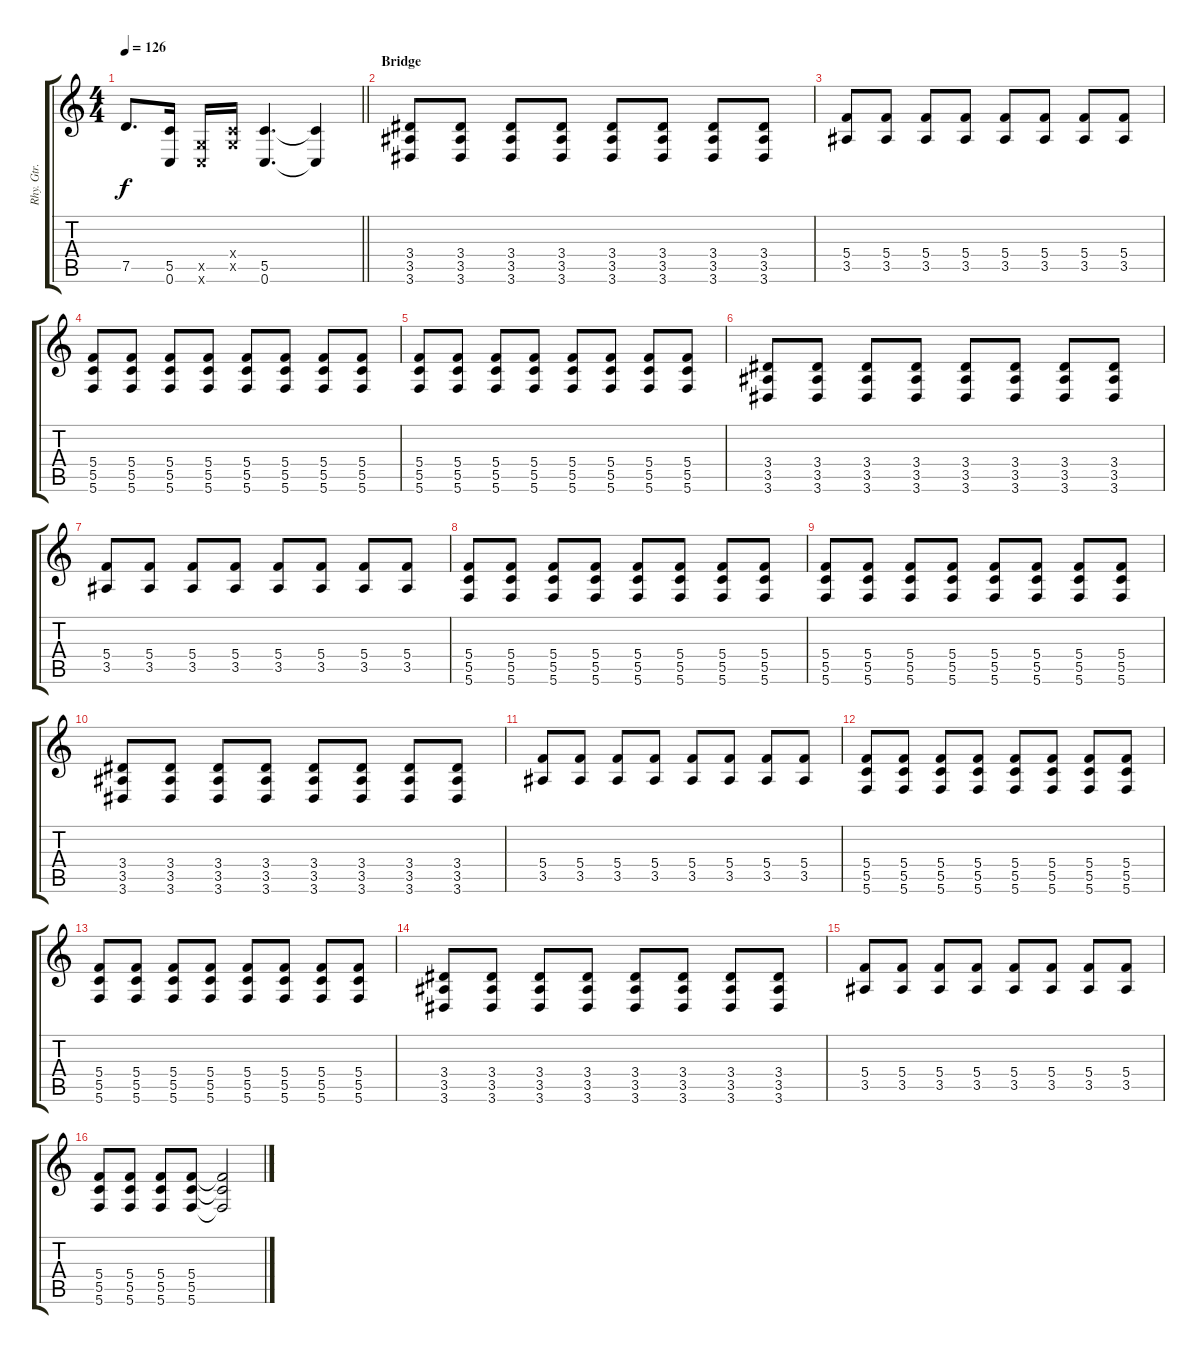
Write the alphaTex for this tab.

\track ("Rhy. Gtr. 1" "Rhy. Gtr. ") {instrument distortionguitar}
\staff {score tabs}
\tuning (D4 A3 F3 C3 G2 C2) {hide}
\ts (4 4)
\tempo 126
\clef g2
\barLineRight lightlight
\ks c
7.5.8{d dy f} (5.5 0.6).16 (0.5{x} 0.6{x}).16 (0.4{x} 0.5{x}).16 (5.5 0.6).4{d} (5.5{t} 0.6{t}).4 |
\section ("" "Bridge")
(3.4 3.5 3.6).8 (3.4 3.5 3.6).8 (3.4 3.5 3.6).8 (3.4 3.5 3.6).8 (3.4 3.5 3.6).8 (3.4 3.5 3.6).8 (3.4 3.5 3.6).8 (3.4 3.5 3.6).8 |
(5.4 3.5).8 (5.4 3.5).8 (5.4 3.5).8 (5.4 3.5).8 (5.4 3.5).8 (5.4 3.5).8 (5.4 3.5).8 (5.4 3.5).8 |
(5.4 5.5 5.6).8 (5.4 5.5 5.6).8 (5.4 5.5 5.6).8 (5.4 5.5 5.6).8 (5.4 5.5 5.6).8 (5.4 5.5 5.6).8 (5.4 5.5 5.6).8 (5.4 5.5 5.6).8 |
(5.4 5.5 5.6).8 (5.4 5.5 5.6).8 (5.4 5.5 5.6).8 (5.4 5.5 5.6).8 (5.4 5.5 5.6).8 (5.4 5.5 5.6).8 (5.4 5.5 5.6).8 (5.4 5.5 5.6).8 |
(3.4 3.5 3.6).8 (3.4 3.5 3.6).8 (3.4 3.5 3.6).8 (3.4 3.5 3.6).8 (3.4 3.5 3.6).8 (3.4 3.5 3.6).8 (3.4 3.5 3.6).8 (3.4 3.5 3.6).8 |
(5.4 3.5).8 (5.4 3.5).8 (5.4 3.5).8 (5.4 3.5).8 (5.4 3.5).8 (5.4 3.5).8 (5.4 3.5).8 (5.4 3.5).8 |
(5.4 5.5 5.6).8 (5.4 5.5 5.6).8 (5.4 5.5 5.6).8 (5.4 5.5 5.6).8 (5.4 5.5 5.6).8 (5.4 5.5 5.6).8 (5.4 5.5 5.6).8 (5.4 5.5 5.6).8 |
(5.4 5.5 5.6).8 (5.4 5.5 5.6).8 (5.4 5.5 5.6).8 (5.4 5.5 5.6).8 (5.4 5.5 5.6).8 (5.4 5.5 5.6).8 (5.4 5.5 5.6).8 (5.4 5.5 5.6).8 |
(3.4 3.5 3.6).8 (3.4 3.5 3.6).8 (3.4 3.5 3.6).8 (3.4 3.5 3.6).8 (3.4 3.5 3.6).8 (3.4 3.5 3.6).8 (3.4 3.5 3.6).8 (3.4 3.5 3.6).8 |
(5.4 3.5).8 (5.4 3.5).8 (5.4 3.5).8 (5.4 3.5).8 (5.4 3.5).8 (5.4 3.5).8 (5.4 3.5).8 (5.4 3.5).8 |
(5.4 5.5 5.6).8 (5.4 5.5 5.6).8 (5.4 5.5 5.6).8 (5.4 5.5 5.6).8 (5.4 5.5 5.6).8 (5.4 5.5 5.6).8 (5.4 5.5 5.6).8 (5.4 5.5 5.6).8 |
(5.4 5.5 5.6).8 (5.4 5.5 5.6).8 (5.4 5.5 5.6).8 (5.4 5.5 5.6).8 (5.4 5.5 5.6).8 (5.4 5.5 5.6).8 (5.4 5.5 5.6).8 (5.4 5.5 5.6).8 |
(3.4 3.5 3.6).8 (3.4 3.5 3.6).8 (3.4 3.5 3.6).8 (3.4 3.5 3.6).8 (3.4 3.5 3.6).8 (3.4 3.5 3.6).8 (3.4 3.5 3.6).8 (3.4 3.5 3.6).8 |
(5.4 3.5).8 (5.4 3.5).8 (5.4 3.5).8 (5.4 3.5).8 (5.4 3.5).8 (5.4 3.5).8 (5.4 3.5).8 (5.4 3.5).8 |
(5.4 5.5 5.6).8 (5.4 5.5 5.6).8 (5.4 5.5 5.6).8 (5.4 5.5 5.6).8 (5.4{t} 5.5{t} 5.6{t}).2
